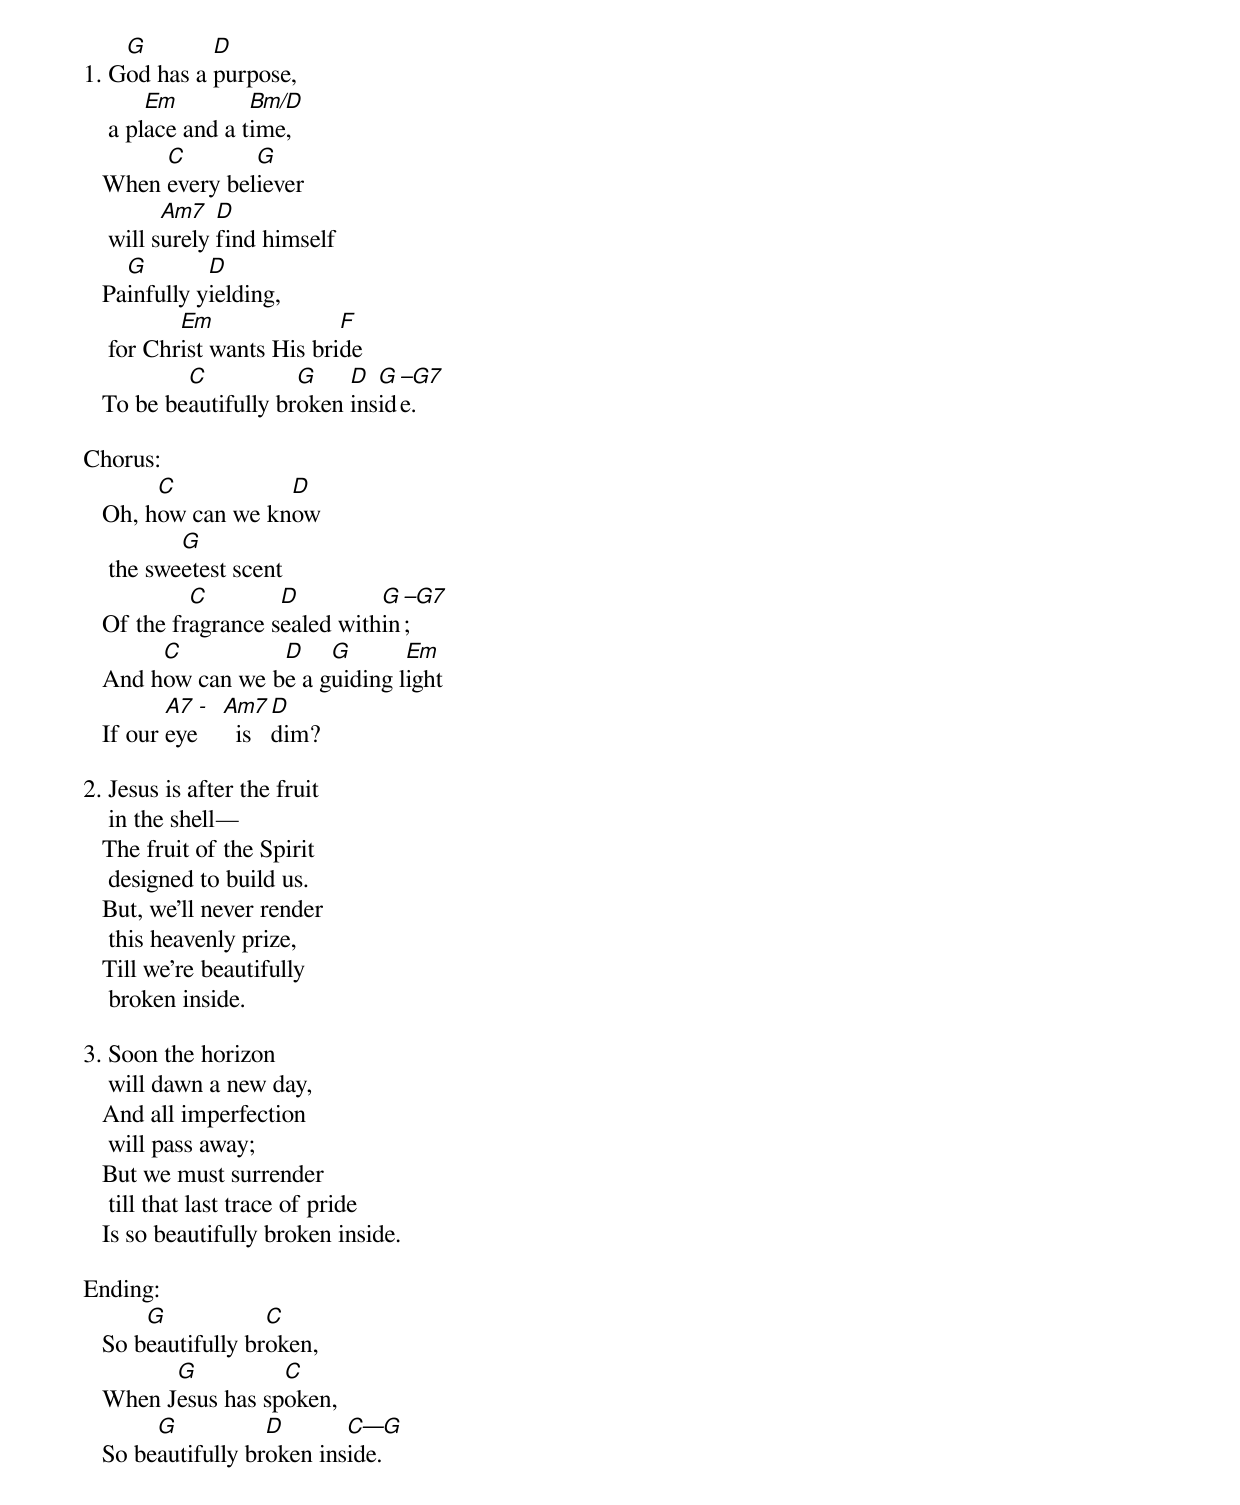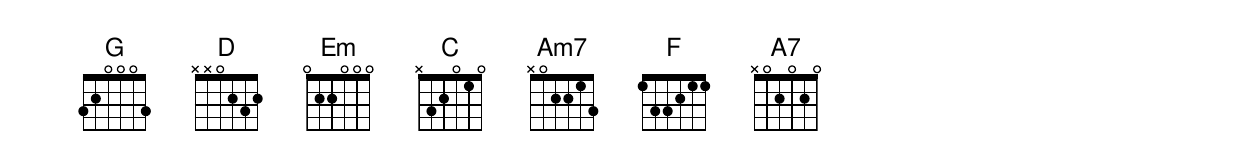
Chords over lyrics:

    G        D
1. God has a purpose,
        Em         Bm/D
    a place and a time,
        C        G
   When every believer
          Am7   D
    will surely find himself
     G        D
   Painfully yielding,
           Em               F
    for Christ wants His bride
           C           G    D  G –G7
   To be beautifully broken inside.

Chorus:
        C           D
   Oh, how can we know
           G
    the sweetest scent
            C        D         G –G7
   Of the fragrance sealed within;
        C          D    G       Em
   And how can we be a guiding light
          A7 - Am7  D
   If our eye    is dim?

2. Jesus is after the fruit
    in the shell—
   The fruit of the Spirit
    designed to build us.
   But, we’ll never render
    this heavenly prize,
   Till we’re beautifully
    broken inside.

3. Soon the horizon
    will dawn a new day,
   And all imperfection
    will pass away;
   But we must surrender
    till that last trace of pride
   Is so beautifully broken inside.

Ending:
       G            C
   So beautifully broken,
         G          C
   When Jesus has spoken,
        G           D       C—G
   So beautifully broken inside.
